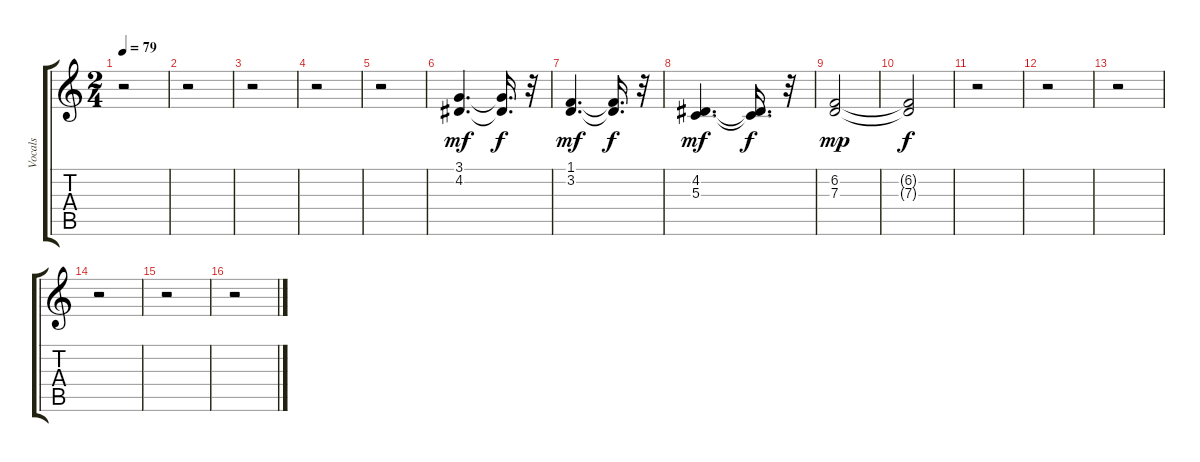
\track ("Vocals" "Vocals") {instrument voiceoohs}
\staff {score tabs}
\tuning (E4 B3 G3 D3 A2 E2) {hide}
\ts (2 4)
\tempo 79
\clef g2
\ks c
r.2{dy mf} |
r.2 |
r.2 |
r.2 |
r.2 |
(3.1 4.2).4{d} (3.1{t} 4.2{t}).16{d dy f} r.32 |
(1.1 3.2).4{d dy mf} (1.1{t} 3.2{t}).16{d dy f} r.32 |
(4.2 5.3).4{d dy mf} (4.2{t} 5.3{t}).16{d dy f} r.32 |
(6.2 7.3).2{dy mp} |
(6.2{t} 7.3{t}).2{dy f} |
r.2 |
r.2 |
r.2 |
r.2 |
r.2 |
r.2
